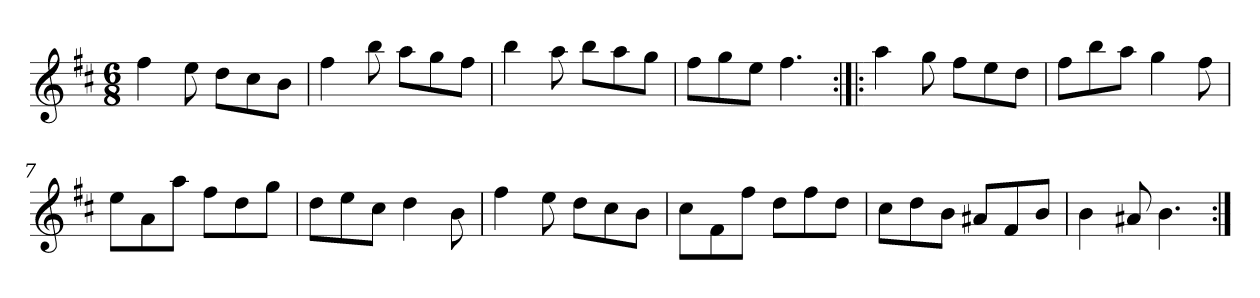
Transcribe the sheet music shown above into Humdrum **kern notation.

**kern
*part1
*staff1
*clefG2
*k[f#c#]
*b:
*M6/8
*MM90
=1
4ff#
8ee
8dd\L
8cc#\
8b\J
=2
4ff#
8bb
8aa\L
8gg\
8ff#\J
=3
4bb
8aa
8bb\L
8aa\
8gg\J
=4
8ff#\L
8gg\
8ee\J
4.ff#
=5:|!|:
4aa
8gg
8ff#\L
8ee\
8dd\J
=6
8ff#\L
8bb\
8aa\J
4gg
8ff#
=7
8ee\L
8a\
8aa\J
8ff#\L
8dd\
8gg\J
=8
8dd\L
8ee\
8cc#\J
4dd
8b
=9
4ff#
8ee
8dd\L
8cc#\
8b\J
=10
8cc#\L
8f#\
8ff#\J
8dd\L
8ff#\
8dd\J
=11
8cc#\L
8dd\
8b\J
8a#X/L
8f#/
8b/J
=12
4b
8a#X
4.b
=:|!
*-
